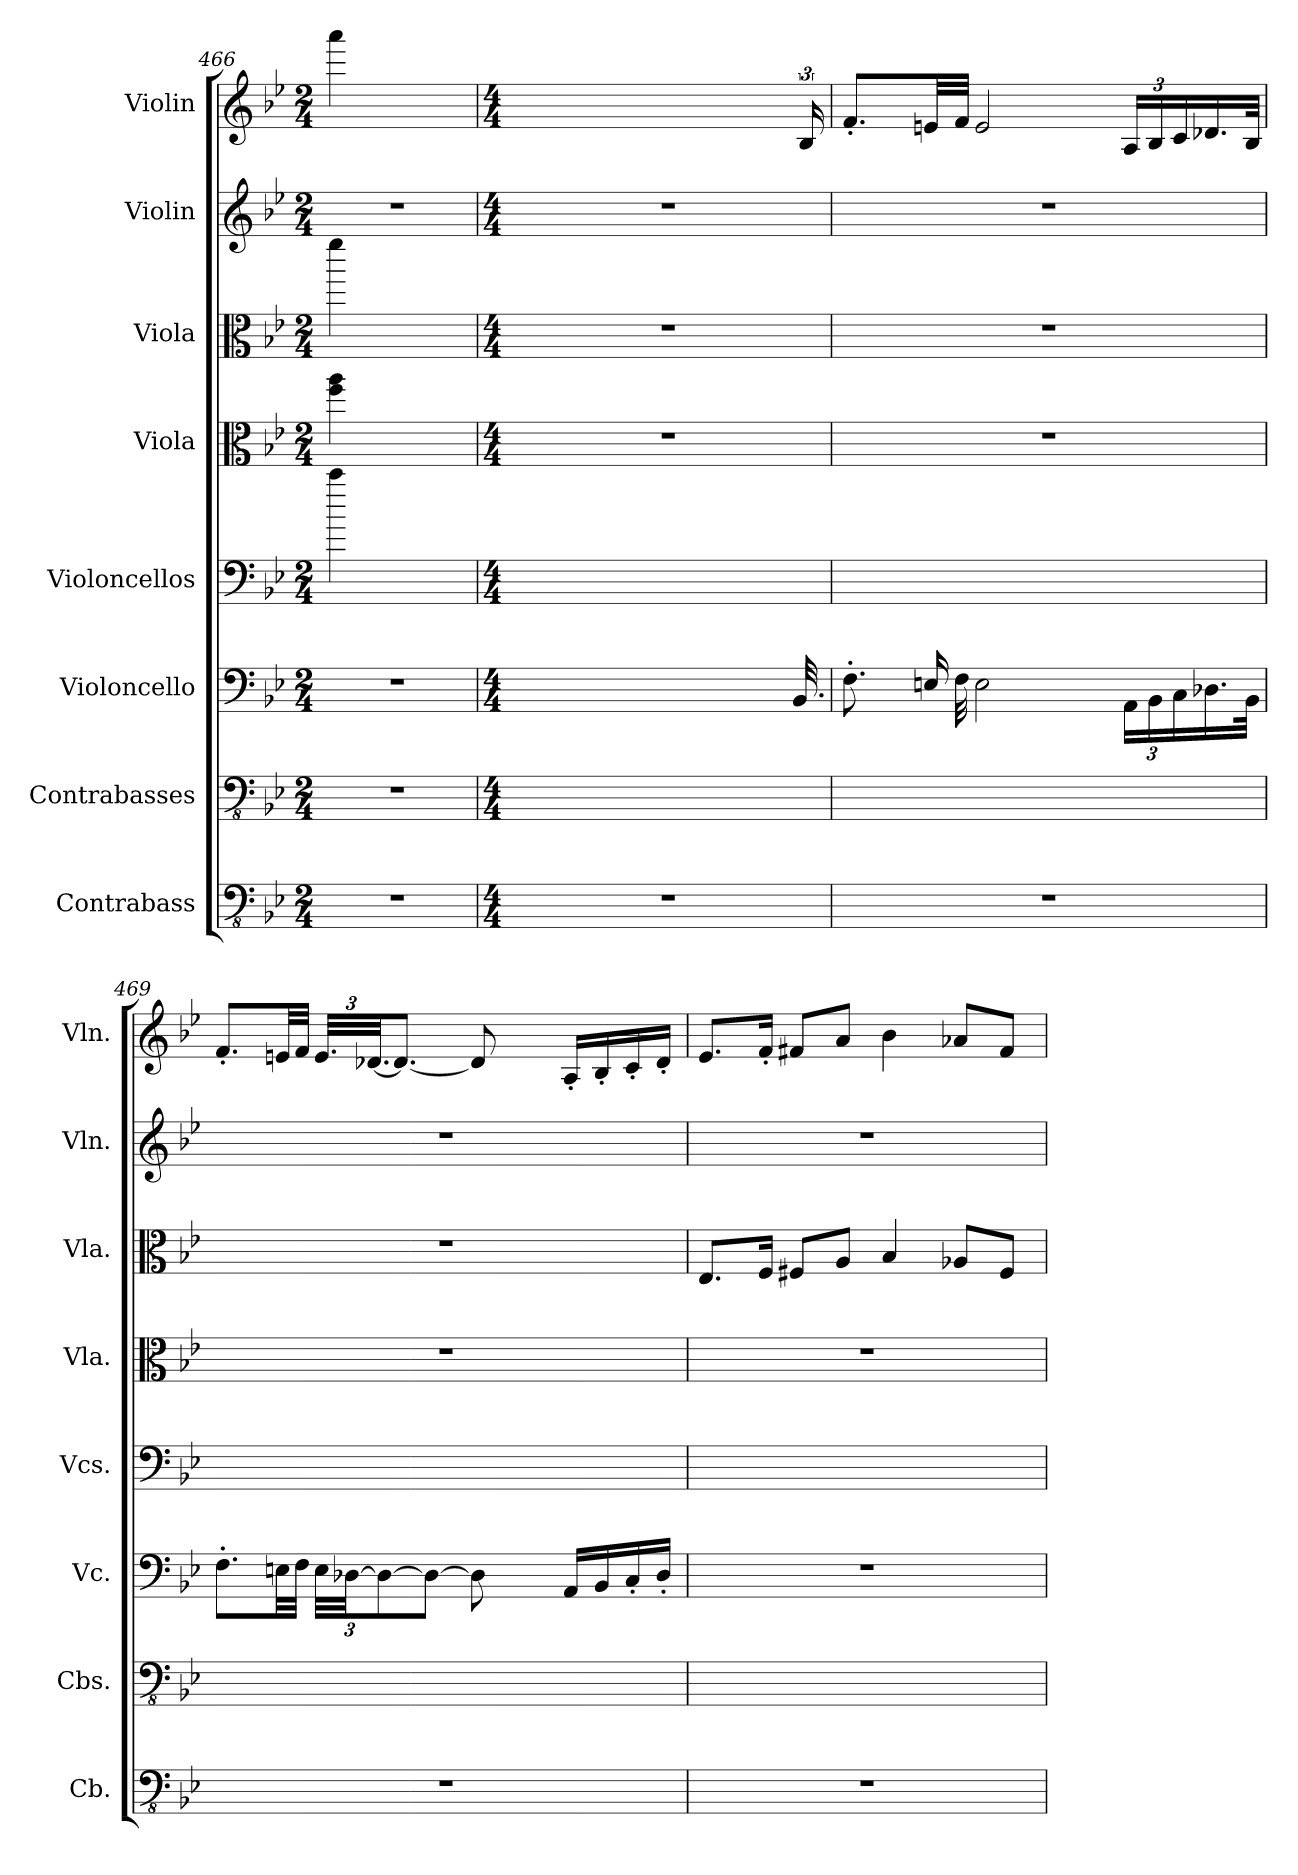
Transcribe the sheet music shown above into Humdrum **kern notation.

**kern	**kern	**kern	**kern	**kern	**kern	**kern	**kern
*part8	*part7	*part6	*part5	*part4	*part3	*part2	*part1
*staff8	*staff7	*staff6	*staff5	*staff4	*staff3	*staff2	*staff1
*I"Contrabass	*I"Contrabasses	*I"Violoncello	*I"Violoncellos	*I"Viola	*I"Viola	*I"Violin	*I"Violin
*I'Cb.	*I'Cbs.	*I'Vc.	*I'Vcs.	*I'Vla.	*I'Vla.	*I'Vln.	*I'Vln.
*clefFv4	*clefFv4	*clefF4	*clefF4	*clefC3	*clefC3	*clefG2	*clefG2
*ITrd7c12	*	*	*	*	*	*	*
*k[b-e-]	*k[b-e-]	*k[b-e-]	*k[b-e-]	*k[b-e-]	*k[b-e-]	*k[b-e-]	*k[b-e-]
*M2/4	*M2/4	*M2/4	*M2/4	*M2/4	*M2/4	*M2/4	*M2/4
=466	=466	=466	=466	=466	=466	=466	=466
2r	2r	2r	4ccc\	4ff\ 4aa\	4fff\	2r	4aaa\
.	.	.	4ryy	4ryy	4ryy	.	4ryy
=467	=467	=467	=467	=467	=467	=467	=467
*M4/4	*M4/4	*M4/4	*M4/4	*M4/4	*M4/4	*M4/4	*M4/4
*	*	*	*	*	*	*	*MM70
1r	1ryy	2ryy	1ryy	1r	1r	1r	2ryy
.	.	4ryy	.	.	.	.	4ryy
.	.	8ryy	.	.	.	.	8ryy
.	.	16ryy	.	.	.	.	12ryy
.	.	64ryy	.	.	.	.	.
.	.	32.BB-/	.	.	.	.	.
.	.	.	.	.	.	.	24B-/
=468	=468	=468	=468	=468	=468	=468	=468
*	*	*	*	*	*	*	*MM50
*	*	*^	*	*	*	*	*
1r	1ryy	8ryy	8.F'\	1ryy	1r	1r	1r	8.f'/L
.	.	16ryy	.	.	.	.	.	.
.	.	16En/	32ryy	.	.	.	.	32en/LL
.	.	.	32F\	.	.	.	.	32f/JJJ
.	.	4ryy	2E\	.	.	.	.	2e/
.	.	2ryy	.	.	.	.	.	.
*	*	*	*Xbrackettup	*	*	*	*	*Xbrackettup
.	.	.	24AA\LL	.	.	.	.	24A/LL
.	.	.	24BB-\	.	.	.	.	24B-/
.	.	.	24C\	.	.	.	.	24c/
.	.	.	16.D-X\	.	.	.	.	16.d-X/
.	.	.	32BB-\JJk	.	.	.	.	32B-/JJk
*	*	*v	*v	*	*	*	*	*
!!LO:PB:g=z
=469	=469	=469	=469	=469	=469	=469	=469
1r	1ryy	8.F'\L	1ryy	1r	1r	1r	8.f'/L
.	.	32En\LL	.	.	.	.	32en/LL
.	.	32F\JJJ	.	.	.	.	32f/JJJ
.	.	48E\LLL	.	.	.	.	48.e/LLL
.	.	[48D-X\JJ	.	.	.	.	.
.	.	.	.	.	.	.	[48.d-X/JJ
.	.	12D-\_	.	.	.	.	.
.	.	.	.	.	.	.	8.d-/J_
.	.	8D-\J_	.	.	.	.	.
.	.	8D-\]	.	.	.	.	8d-/]
.	.	8ryy	.	.	.	.	8ryy
.	.	16AA/LL	.	.	.	.	16A'/LL
.	.	16BB-/	.	.	.	.	16B-'/
.	.	16C'/	.	.	.	.	16c'/
.	.	16D-'/JJ	.	.	.	.	16d-'/JJ
=470	=470	=470	=470	=470	=470	=470	=470
1r	1ryy	1r	1ryy	1r	8.E-/L	1r	8.e-/L
.	.	.	.	.	16F/Jk	.	16f'/Jk
.	.	.	.	.	8F#X/L	.	8f#X/L
.	.	.	.	.	8A/J	.	8a/J
.	.	.	.	.	4B-/	.	4b-\
.	.	.	.	.	8A-X/L	.	8a-X/L
.	.	.	.	.	8F#/J	.	8f#/J
=	=	=	=	=	=	=	=
*-	*-	*-	*-	*-	*-	*-	*-
